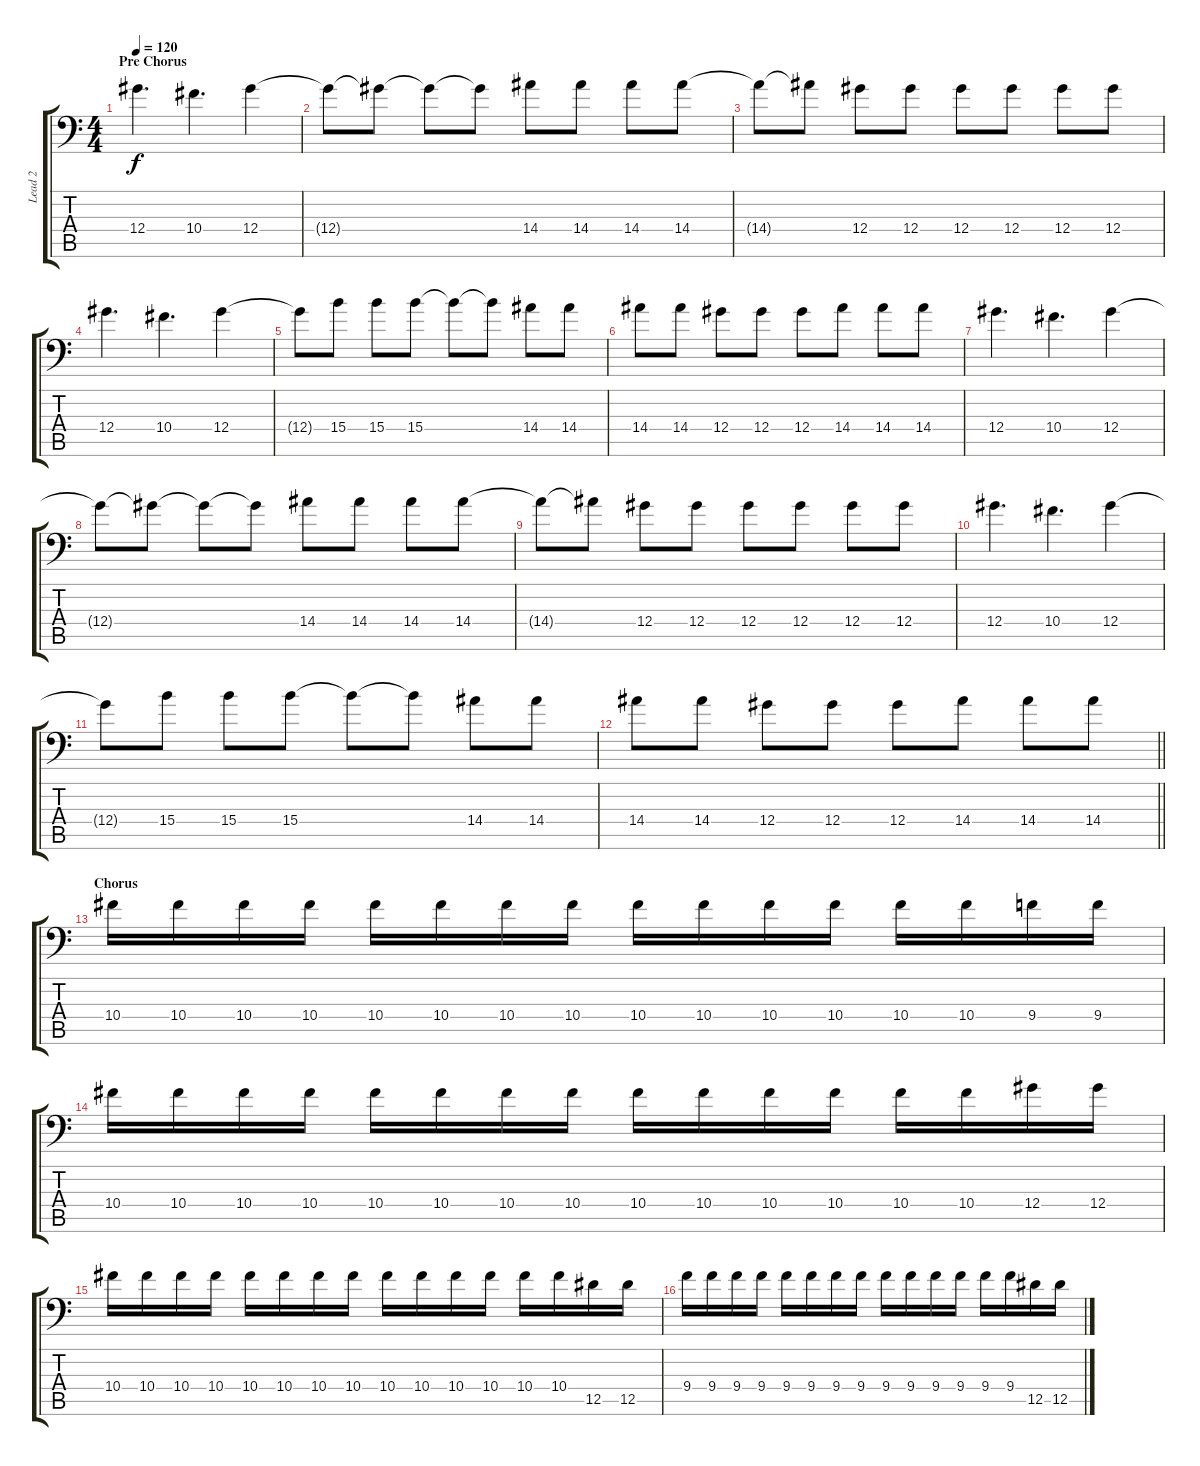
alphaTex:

\track ("Lead 2" "Lead 2") {instrument overdrivenguitar}
\staff {score tabs}
\tuning (Bb3 F3 Db3 Ab2 Eb2 Bb1) {hide}
\ts (4 4)
\section ("" "Pre Chorus")
\tempo 120
\clef f4
\ks c
12.4.4{d dy f} 10.4.4{d} 12.4.4 |
12.4{t}.8 12.4{t}.8 12.4{t}.8 12.4{t}.8 14.4.8 14.4.8 14.4.8 14.4.8 |
14.4{t}.8 14.4{t}.8 12.4.8 12.4.8 12.4.8 12.4.8 12.4.8 12.4.8 |
12.4.4{d} 10.4.4{d} 12.4.4 |
12.4{t}.8 15.4.8 15.4.8 15.4.8 15.4{t}.8 15.4{t}.8 14.4.8 14.4.8 |
14.4.8 14.4.8 12.4.8 12.4.8 12.4.8 14.4.8 14.4.8 14.4.8 |
12.4.4{d} 10.4.4{d} 12.4.4 |
12.4{t}.8 12.4{t}.8 12.4{t}.8 12.4{t}.8 14.4.8 14.4.8 14.4.8 14.4.8 |
14.4{t}.8 14.4{t}.8 12.4.8 12.4.8 12.4.8 12.4.8 12.4.8 12.4.8 |
12.4.4{d} 10.4.4{d} 12.4.4 |
12.4{t}.8 15.4.8 15.4.8 15.4.8 15.4{t}.8 15.4{t}.8 14.4.8 14.4.8 |
\barLineRight lightlight
14.4.8 14.4.8 12.4.8 12.4.8 12.4.8 14.4.8 14.4.8 14.4.8 |
\section ("" "Chorus")
10.4.16 10.4.16 10.4.16 10.4.16 10.4.16 10.4.16 10.4.16 10.4.16 10.4.16 10.4.16 10.4.16 10.4.16 10.4.16 10.4.16 9.4.16 9.4.16 |
10.4.16 10.4.16 10.4.16 10.4.16 10.4.16 10.4.16 10.4.16 10.4.16 10.4.16 10.4.16 10.4.16 10.4.16 10.4.16 10.4.16 12.4.16 12.4.16 |
10.4.16 10.4.16 10.4.16 10.4.16 10.4.16 10.4.16 10.4.16 10.4.16 10.4.16 10.4.16 10.4.16 10.4.16 10.4.16 10.4.16 12.5.16 12.5.16 |
9.4.16 9.4.16 9.4.16 9.4.16 9.4.16 9.4.16 9.4.16 9.4.16 9.4.16 9.4.16 9.4.16 9.4.16 9.4.16 9.4.16 12.5.16 12.5.16
